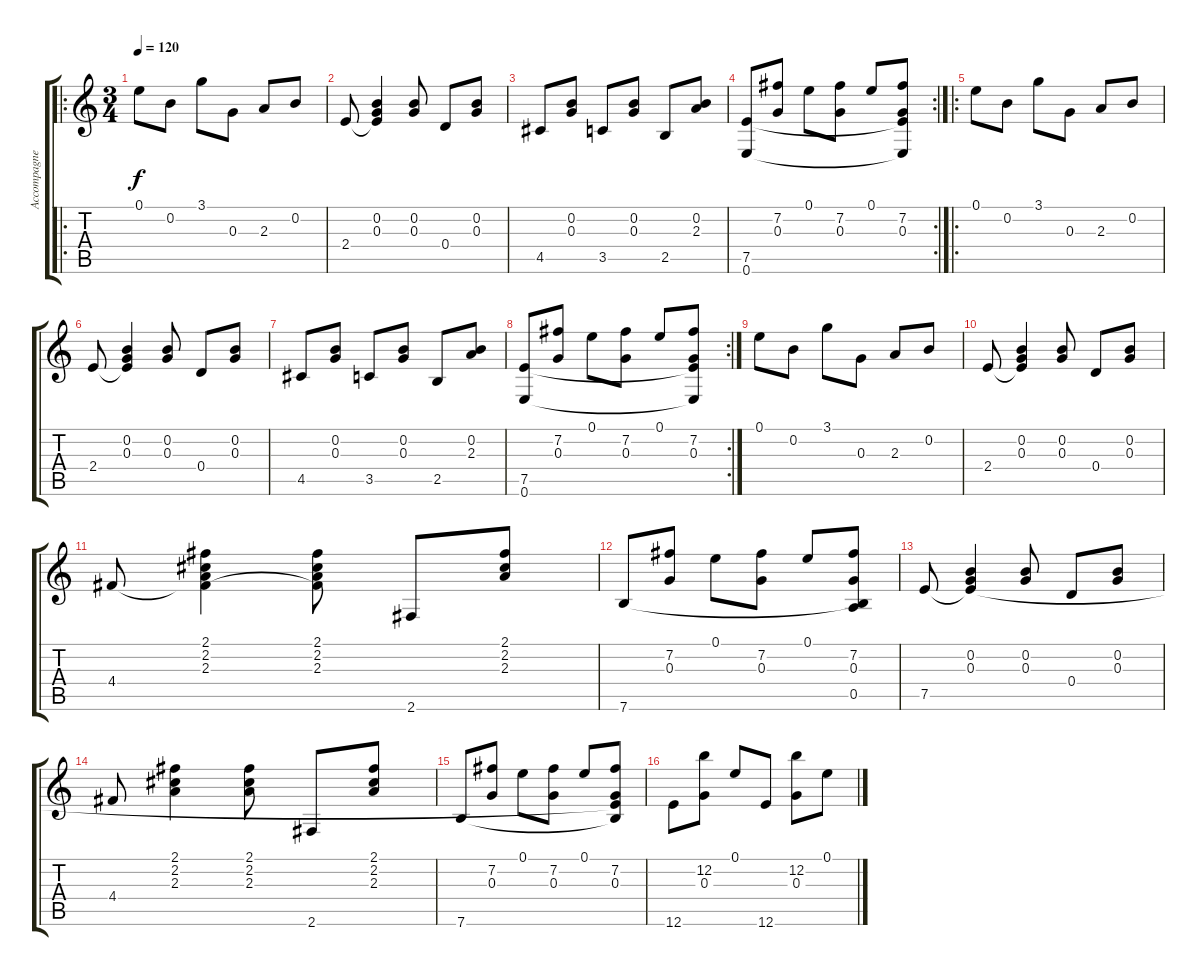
\track ("Accompagnement" "Accompagne") {instrument acousticguitarnylon}
\staff {score tabs}
\tuning (E4 B3 G3 D3 A2 E2) {hide}
\ro
\ts (3 4)
\tempo 120
\clef g2
\ks c
0.1.8{dy f instrument acousticguitarnylon} 0.2.8 3.1.8 0.3.8 2.3.8 0.2.8 |
2.4.8 (0.2 0.3 2.4{t}).4 (0.2 0.3).8 0.4.8 (0.2 0.3).8 |
4.5.8 (0.2 0.3).8 3.5.8 (0.2 0.3).8 2.5.8 (0.2 2.3).8 |
\rc 2
(7.5 0.6).8 (7.2 0.3).8 0.1.8 (7.2 0.3).8 0.1.8 (7.2 0.3 7.5{t} 0.6{t}).8 |
\ro
0.1.8 0.2.8 3.1.8 0.3.8 2.3.8 0.2.8 |
2.4.8 (0.2 0.3 2.4{t}).4 (0.2 0.3).8 0.4.8 (0.2 0.3).8 |
4.5.8 (0.2 0.3).8 3.5.8 (0.2 0.3).8 2.5.8 (0.2 2.3).8 |
\rc 2
(7.5 0.6).8 (7.2 0.3).8 0.1.8 (7.2 0.3).8 0.1.8 (7.2 0.3 7.5{t} 0.6{t}).8 |
0.1.8 0.2.8 3.1.8 0.3.8 2.3.8 0.2.8 |
2.4.8 (0.2 0.3 2.4{t}).4 (0.2 0.3).8 0.4.8 (0.2 0.3).8 |
4.4.8 (2.1 2.2 2.3 4.4{t}).4 (2.1 2.2 2.3 4.4{t}).8 2.6.8 (2.1 2.2 2.3).8 |
7.6.8 (7.2 0.3).8 0.1.8 (7.2 0.3).8 0.1.8 (7.2 0.3 0.5 7.6{t}).8 |
7.5.8 (0.2 0.3 7.5{t}).4 (0.2 0.3).8 0.4.8 (0.2 0.3).8 |
4.4.8 (2.1 2.2 2.3).4 (2.1 2.2 2.3).8 2.6.8 (2.1 2.2 2.3).8 |
7.6.8 (7.2 0.3).8 0.1.8 (7.2 0.3).8 0.1.8 (7.2 0.3 7.5{t} 7.6{t}).8 |
12.6.8 (12.2 0.3).8 0.1.8 12.6.8 (12.2 0.3).8 0.1.8
